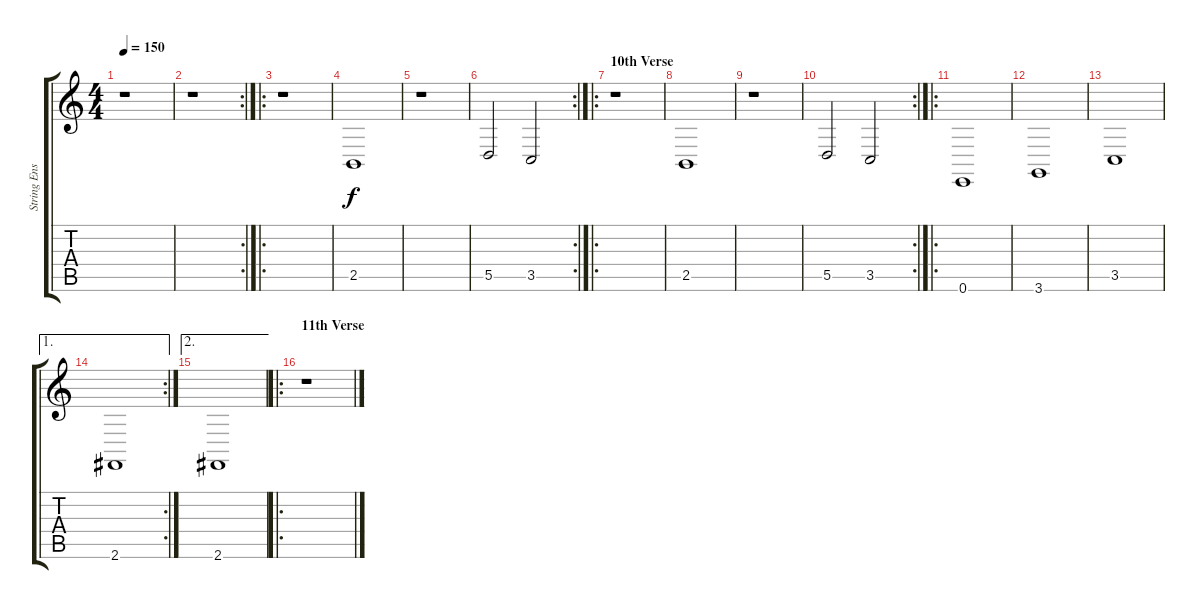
\track ("String Ensemble V" "String Ens") {instrument stringensemble1}
\staff {score tabs}
\tuning (E4 B3 G3 D3 A2 E2) {hide}
\ts (4 4)
\tempo 150
\clef g2
\ks c
r.1{dy f} |
\rc 2
r.1 |
\ro
r.1 |
2.5.1 |
r.1 |
\rc 2
5.5.2 3.5.2 |
\ro
\section ("" "10th Verse")
r.1 |
2.5.1 |
r.1 |
\rc 2
5.5.2 3.5.2 |
\ro
0.6.1 |
3.6.1 |
3.5.1 |
\ae 1
\rc 2
2.6.1 |
\ae 2
2.6.1 |
\ro
\section ("" "11th Verse")
r.1
